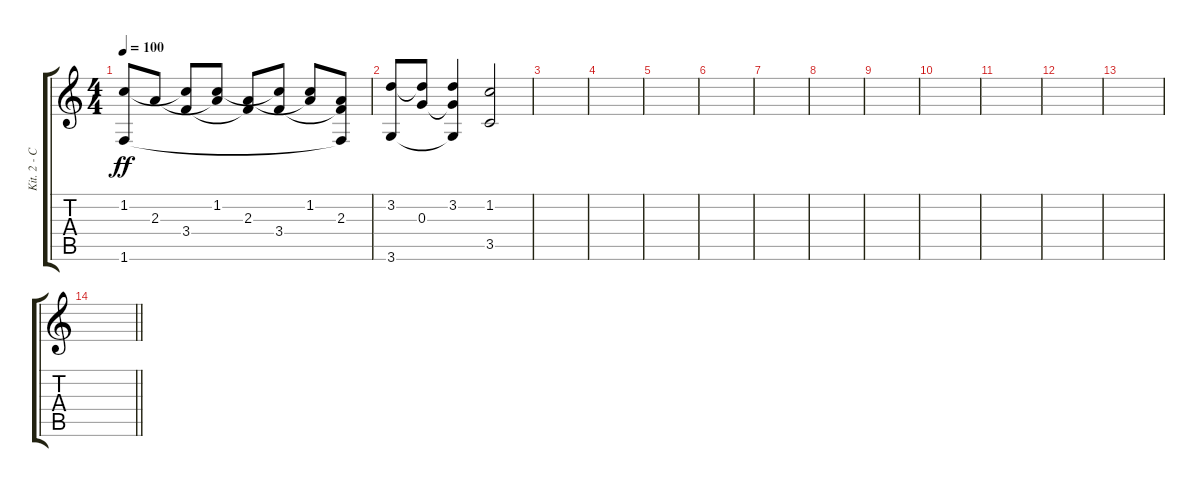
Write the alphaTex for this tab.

\track ("Kit. 2 - Clean" "Kit. 2 - C") {instrument electricguitarclean}
\staff {score tabs}
\tuning (E4 B3 G3 D3 A2 E2) {hide}
\ts (4 4)
\tempo 100
\clef g2
\ks c
(1.2 1.6).8{dy ff} 2.3.8 (1.2{t} 3.4).8 (1.2 2.3{t}).8 (2.3 3.4{t}).8 (1.2{t} 3.4).8 (1.2 2.3{t}).8 (2.3 3.4{t} 1.6{t}).8 |
(3.2 3.6).8 (3.2{t} 0.3).8 (3.2 0.3{t} 3.6{t}).4 (1.2 3.5).2 |
|
|
|
|
|
|
|
|
|
|
|
\barLineRight lightlight
